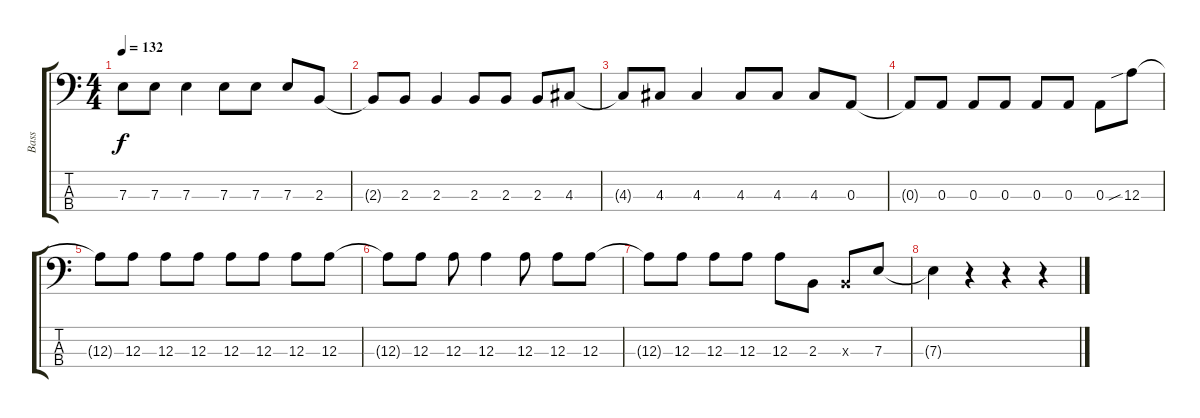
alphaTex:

\track ("Bass" "Bass") {instrument electricbasspick}
\staff {score tabs}
\tuning (G2 D2 A1 E1) {hide}
\ts (4 4)
\tempo 132
\clef f4
\ks c
7.3{t}.8{dy f} 7.3.8 7.3.4 7.3.8 7.3.8 7.3.8 2.3.8 |
2.3{t}.8 2.3.8 2.3.4 2.3.8 2.3.8 2.3.8 4.3.8 |
4.3{t}.8 4.3.8 4.3.4 4.3.8 4.3.8 4.3.8 0.3.8 |
0.3{t}.8 0.3.8 0.3.8 0.3.8 0.3.8 0.3.8 0.3.8 12.3{sib}.8 |
12.3{t}.8 12.3.8 12.3.8 12.3.8 12.3.8 12.3.8 12.3.8 12.3.8 |
12.3{t}.8 12.3.8 12.3.8 12.3.4 12.3.8 12.3.8 12.3.8 |
12.3{t}.8 12.3.8 12.3.8 12.3.8 12.3.8 2.3.8 2.3{x}.8 7.3.8 |
7.3{t}.4 r.4 r.4 r.4
